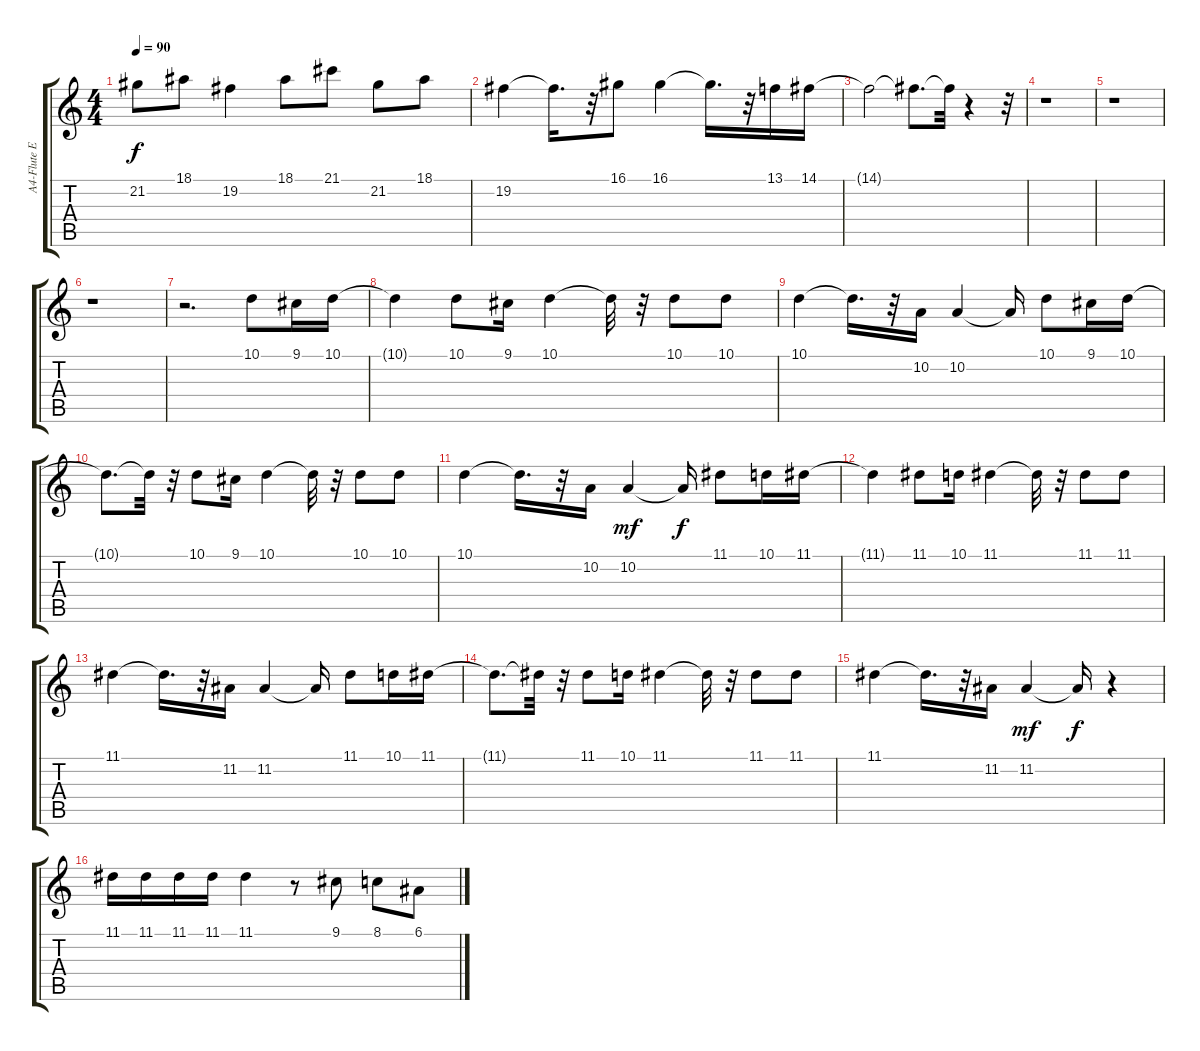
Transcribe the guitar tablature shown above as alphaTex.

\track ("A4-Flute Exp.  " "A4-Flute E") {instrument flute}
\staff {score tabs}
\tuning (E4 B3 G3 D3 A2 E2) {hide}
\ts (4 4)
\tempo 90
\clef g2
\ks c
21.2.8{dy f} 18.1.8 19.2.4 18.1.8 21.1.8 21.2.8 18.1.8 |
19.2.4 19.2{t}.16{d} r.32 16.1.8 16.1.4 16.1{t}.16{d} r.32 13.1.16 14.1.16 |
14.1{t}.2 14.1{t}.8{d} 14.1{t}.32 r.4 r.32 |
r.1 |
r.1 |
r.1 |
r.2{d} 10.1.8 9.1.16 10.1.16 |
10.1{t}.4 10.1.8 9.1.16 10.1.4 10.1{t}.32 r.32 10.1.8 10.1.8 |
10.1.4 10.1{t}.16{d} r.32 10.2.16 10.2.4 10.2{t}.16 10.1.8 9.1.16 10.1.16 |
10.1{t}.8{d} 10.1{t}.32 r.32 10.1.8 9.1.16 10.1.4 10.1{t}.32 r.32 10.1.8 10.1.8 |
10.1.4 10.1{t}.16{d} r.32 10.2.16 10.2.4{dy mf} 10.2{t}.16{dy f} 11.1.8 10.1.16 11.1.16 |
11.1{t}.4 11.1.8 10.1.16 11.1.4 11.1{t}.32 r.32 11.1.8 11.1.8 |
11.1.4 11.1{t}.16{d} r.32 11.2.16 11.2.4 11.2{t}.16 11.1.8 10.1.16 11.1.16 |
11.1{t}.8{d} 11.1{t}.32 r.32 11.1.8 10.1.16 11.1.4 11.1{t}.32 r.32 11.1.8 11.1.8 |
11.1.4 11.1{t}.16{d} r.32 11.2.16 11.2.4{dy mf} 11.2{t}.16{dy f} r.4 |
11.1.16 11.1.16 11.1.16 11.1.16 11.1.4 r.8 9.1.8 8.1.8 6.1.8
